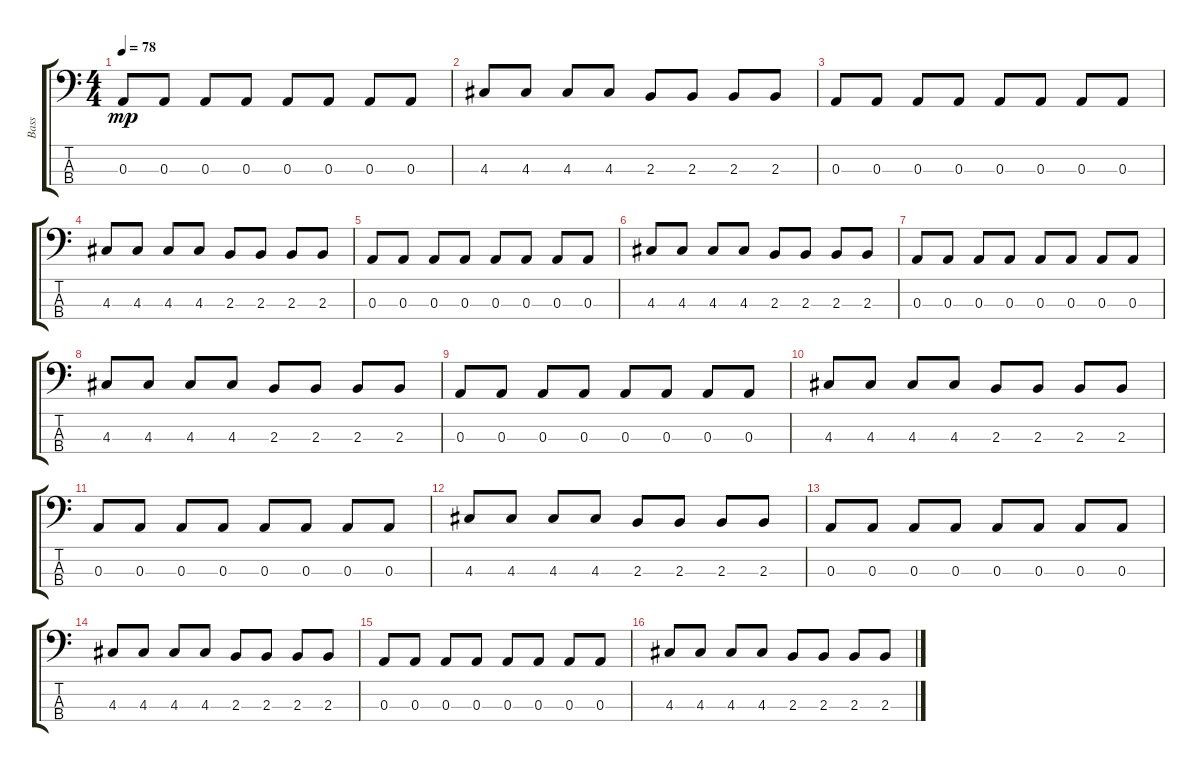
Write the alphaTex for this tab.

\track ("Bass" "Bass") {instrument electricbassfinger}
\staff {score tabs}
\tuning (G2 D2 A1 E1) {hide}
\ts (4 4)
\tempo 78
\clef f4
\ks c
0.3.8{dy mp} 0.3.8 0.3.8 0.3.8 0.3.8 0.3.8 0.3.8 0.3.8 |
4.3.8 4.3.8 4.3.8 4.3.8 2.3.8 2.3.8 2.3.8 2.3.8 |
0.3.8 0.3.8 0.3.8 0.3.8 0.3.8 0.3.8 0.3.8 0.3.8 |
4.3.8 4.3.8 4.3.8 4.3.8 2.3.8 2.3.8 2.3.8 2.3.8 |
0.3.8 0.3.8 0.3.8 0.3.8 0.3.8 0.3.8 0.3.8 0.3.8 |
4.3.8 4.3.8 4.3.8 4.3.8 2.3.8 2.3.8 2.3.8 2.3.8 |
0.3.8 0.3.8 0.3.8 0.3.8 0.3.8 0.3.8 0.3.8 0.3.8 |
4.3.8 4.3.8 4.3.8 4.3.8 2.3.8 2.3.8 2.3.8 2.3.8 |
0.3.8 0.3.8 0.3.8 0.3.8 0.3.8 0.3.8 0.3.8 0.3.8 |
4.3.8 4.3.8 4.3.8 4.3.8 2.3.8 2.3.8 2.3.8 2.3.8 |
0.3.8 0.3.8 0.3.8 0.3.8 0.3.8 0.3.8 0.3.8 0.3.8 |
4.3.8 4.3.8 4.3.8 4.3.8 2.3.8 2.3.8 2.3.8 2.3.8 |
0.3.8 0.3.8 0.3.8 0.3.8 0.3.8 0.3.8 0.3.8 0.3.8 |
4.3.8 4.3.8 4.3.8 4.3.8 2.3.8 2.3.8 2.3.8 2.3.8 |
0.3.8 0.3.8 0.3.8 0.3.8 0.3.8 0.3.8 0.3.8 0.3.8 |
4.3.8 4.3.8 4.3.8 4.3.8 2.3.8 2.3.8 2.3.8 2.3.8
